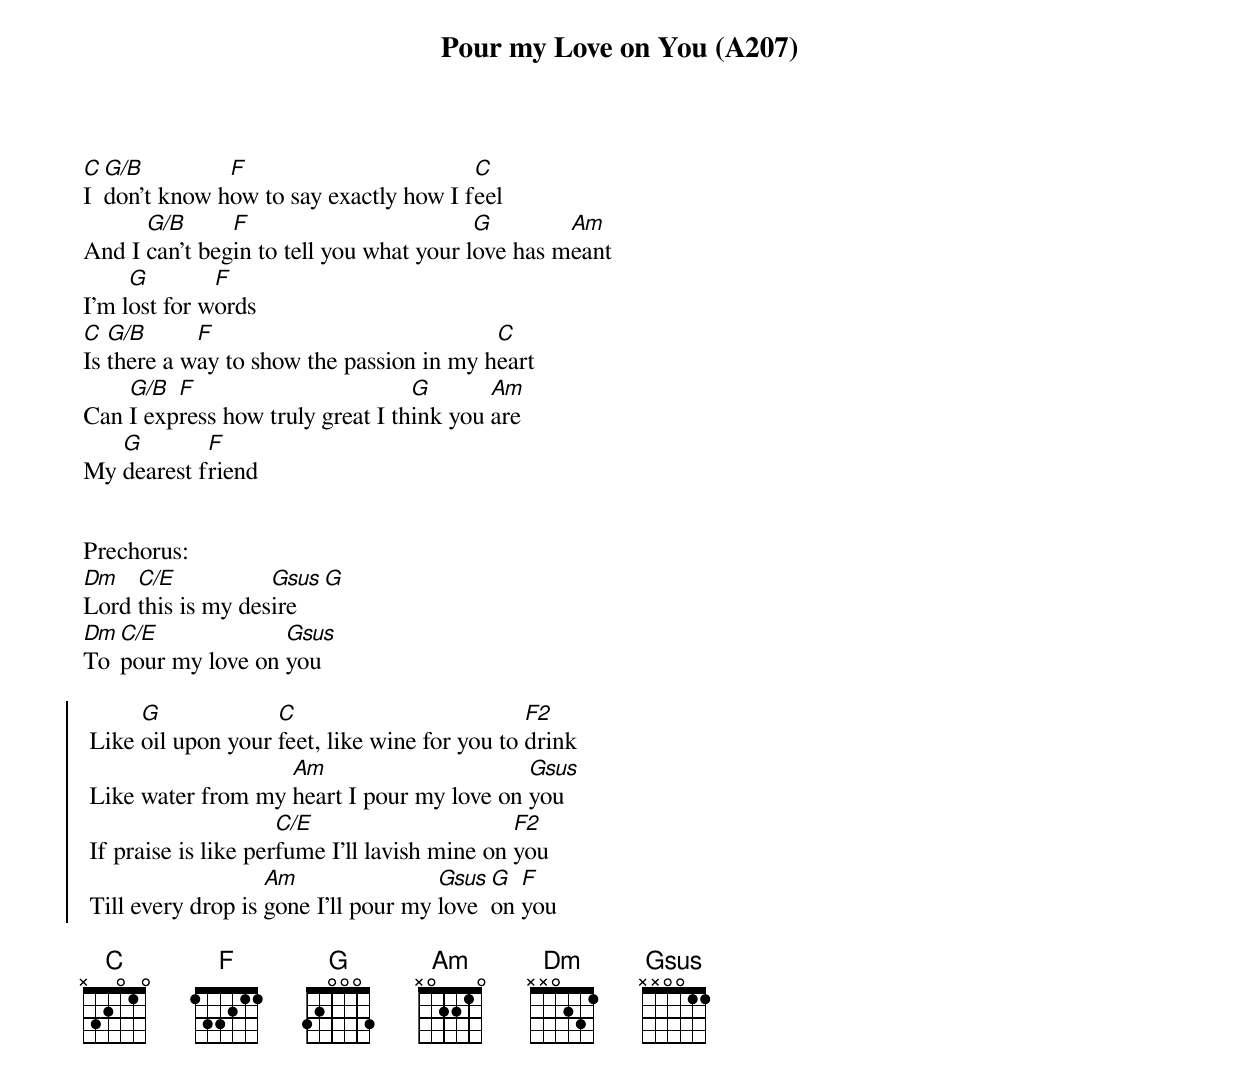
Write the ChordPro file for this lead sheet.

{title: Pour my Love on You (A207)}
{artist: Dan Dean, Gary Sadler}

[C]I [G/B]don't know h[F]ow to say exactly how I f[C]eel
And I [G/B]can't beg[F]in to tell you what your l[G]ove has m[Am]eant
I'm l[G]ost for w[F]ords
[C]Is [G/B]there a w[F]ay to show the passion in my h[C]eart
Can [G/B]I exp[F]ress how truly great I th[G]ink you [Am]are
My [G]dearest f[F]riend


Prechorus:
[Dm]Lord [C/E]this is my des[Gsus]ire[G]
[Dm]To [C/E]pour my love on [Gsus]you

{soc}
 Like [G]oil upon your [C]feet, like wine for you to [F2]drink
 Like water from my [Am]heart I pour my love on [Gsus]you
 If praise is like per[C/E]fume I'll lavish mine on [F2]you
 Till every drop is [Am]gone I'll pour my [Gsus]love [G]on [F]you
 {eoc}

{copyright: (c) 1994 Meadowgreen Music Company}
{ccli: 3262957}
